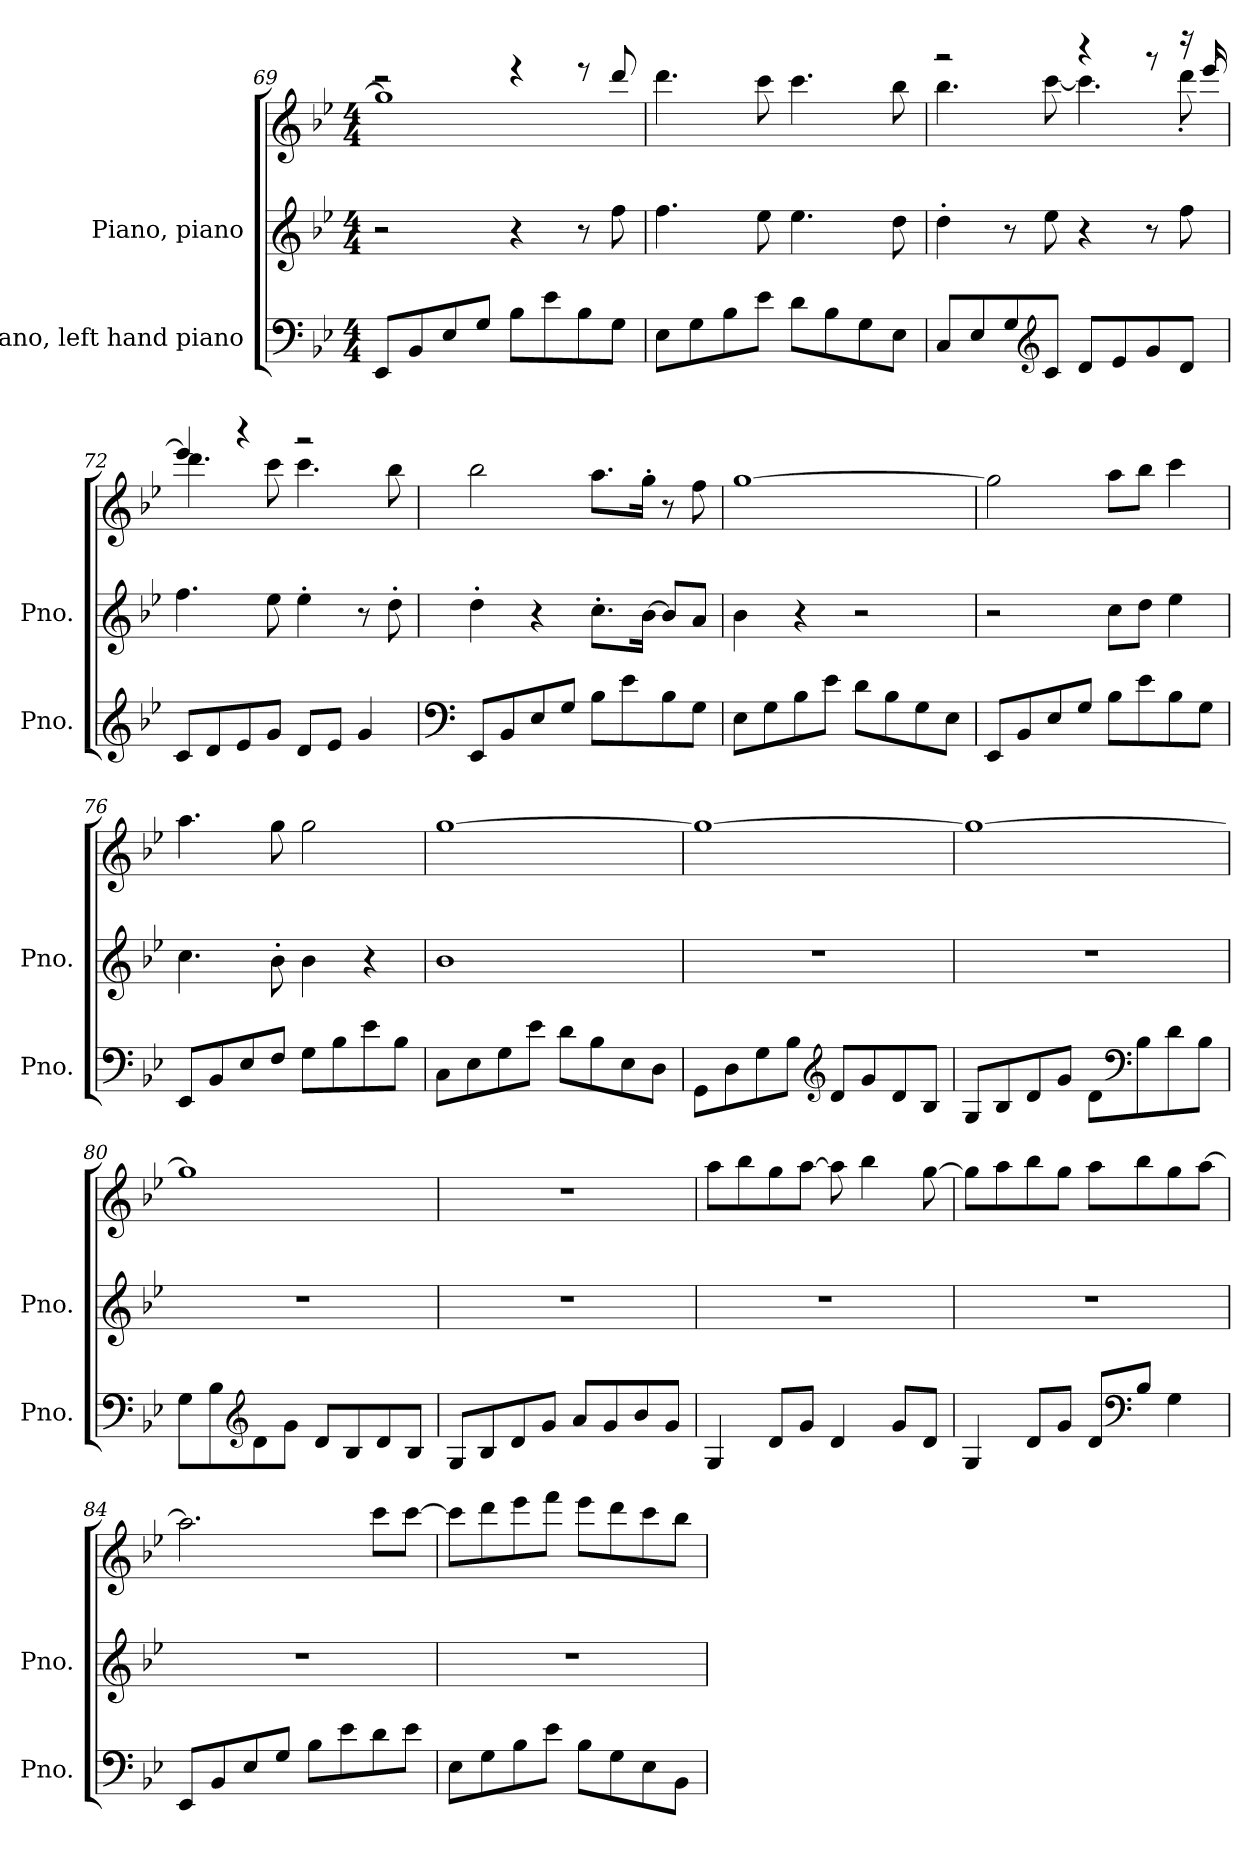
**kern	**kern	**kern
*part2	*part1	*part1
*staff3	*staff2	*staff1
*I"Piano, left hand piano	*I"Piano, piano	*
*I'Pno.	*I'Pno.	*
*clefF4	*clefG2	*clefG2
*k[b-e-]	*k[b-e-]	*k[b-e-]
*M4/4	*M4/4	*M4/4
=69	=69	=69
*	*	*^
8EE-/L	2r	2r	1gg]
8BB-/	.	.	.
8E-/	.	.	.
8G/J	.	.	.
8B-\L	4r	4r	.
8e-\	.	.	.
8B-\	8r	8r	.
8G\J	8ff\	8ddd/	.
*	*	*v	*v
!!LO:LB:g=z
=70	=70	=70
8E-\L	4.ff\	4.ddd\
8G\	.	.
8B-\	.	.
8e-\J	8ee-\	8ccc\
8d\L	4.ee-\	4.ccc\
8B-\	.	.
8G\	.	.
8E-\J	8dd\	8bb-\
=71	=71	=71
*	*	*^
8C/L	4dd'\	2r	4.bb-\
8E-/	.	.	.
8G/	8r	.	.
*clefG2	*	*	*
8c/J	8ee-\	.	[8ccc\
8d/L	4r	4r	4.ccc\]
8e-/	.	.	.
8g/	8r	8r	.
8d/J	8ff\	16r	8ddd'\
.	.	[16eee-/	.
=72	=72	=72	=72
8c/L	4.ff\	4eee-/]	4.ddd\
8d/	.	.	.
8e-/	.	4r	.
8g/J	8ee-\	.	8ccc\
8d/L	4ee-'\	2r	4.ccc\
8e-/J	.	.	.
4g/	8r	.	.
.	8dd'\	.	8bb-\
*	*	*v	*v
=73	=73	=73
*clefF4	*	*
8EE-/L	4dd'\	2bb-\
8BB-/	.	.
8E-/	4r	.
8G/J	.	.
8B-\L	8.cc'\L	8.aa\L
8e-\	.	.
.	[16b-\Jk	16gg'\Jk
8B-\	8b-/L]	8r
8G\J	8a/J	8ff\
!!LO:LB:g=z
=74	=74	=74
8E-\L	4b-\	[1gg
8G\	.	.
8B-\	4r	.
8e-\J	.	.
8d\L	2r	.
8B-\	.	.
8G\	.	.
8E-\J	.	.
=75	=75	=75
8EE-/L	2r	2gg\]
8BB-/	.	.
8E-/	.	.
8G/J	.	.
8B-\L	8cc\L	8aa\L
8e-\	8dd\J	8bb-\J
8B-\	4ee-\	4ccc\
8G\J	.	.
=76	=76	=76
8EE-/L	4.cc\	4.aa\
8BB-/	.	.
8E-/	.	.
8F/J	8b-'\	8gg\
8G\L	4b-\	2gg\
8B-\	.	.
8e-\	4r	.
8B-\J	.	.
=77	=77	=77
8C\L	1b-	[1gg
8E-\	.	.
8G\	.	.
8e-\J	.	.
8d\L	.	.
8B-\	.	.
8E-\	.	.
8D\J	.	.
!!LO:PB:g=z
=78	=78	=78
8GG\L	1r	1gg_
8D\	.	.
8G\	.	.
8B-\J	.	.
*clefG2	*	*
8d/L	.	.
8g/	.	.
8d/	.	.
8B-/J	.	.
=79	=79	=79
8G/L	1r	1gg_
8B-/	.	.
8d/	.	.
8g/J	.	.
8d\L	.	.
*clefF4	*	*
8B-\	.	.
8d\	.	.
8B-\J	.	.
=80	=80	=80
8G\L	1r	1gg]
8B-\	.	.
*clefG2	*	*
8d\	.	.
8g\J	.	.
8d/L	.	.
8B-/	.	.
8d/	.	.
8B-/J	.	.
=81	=81	=81
8G/L	1r	1r
8B-/	.	.
8d/	.	.
8g/J	.	.
8a/L	.	.
8g/	.	.
8b-/	.	.
8g/J	.	.
!!LO:LB:g=z
=82	=82	=82
4G/	1r	8aa\L
.	.	8bb-\
8d/L	.	8gg\
8g/J	.	[8aa\J
4d/	.	8aa\]
.	.	4bb-\
8g/L	.	.
8d/J	.	[8gg\
=83	=83	=83
4G/	1r	8gg\L]
.	.	8aa\
8d/L	.	8bb-\
8g/J	.	8gg\J
8d/L	.	8aa\L
*clefF4	*	*
8B-/J	.	8bb-\
4G\	.	8gg\
.	.	[8aa\J
=84	=84	=84
8EE-/L	1r	2.aa\]
8BB-/	.	.
8E-/	.	.
8G/J	.	.
8B-\L	.	.
8e-\	.	.
8d\	.	8ccc\L
8e-\J	.	[8ccc\J
=85	=85	=85
8E-\L	1r	8ccc\L]
8G\	.	8ddd\
8B-\	.	8eee-\
8e-\J	.	8fff\J
8B-\L	.	8eee-\L
8G\	.	8ddd\
8E-\	.	8ccc\
8BB-\J	.	8bb-\J
=	=	=
*-	*-	*-
